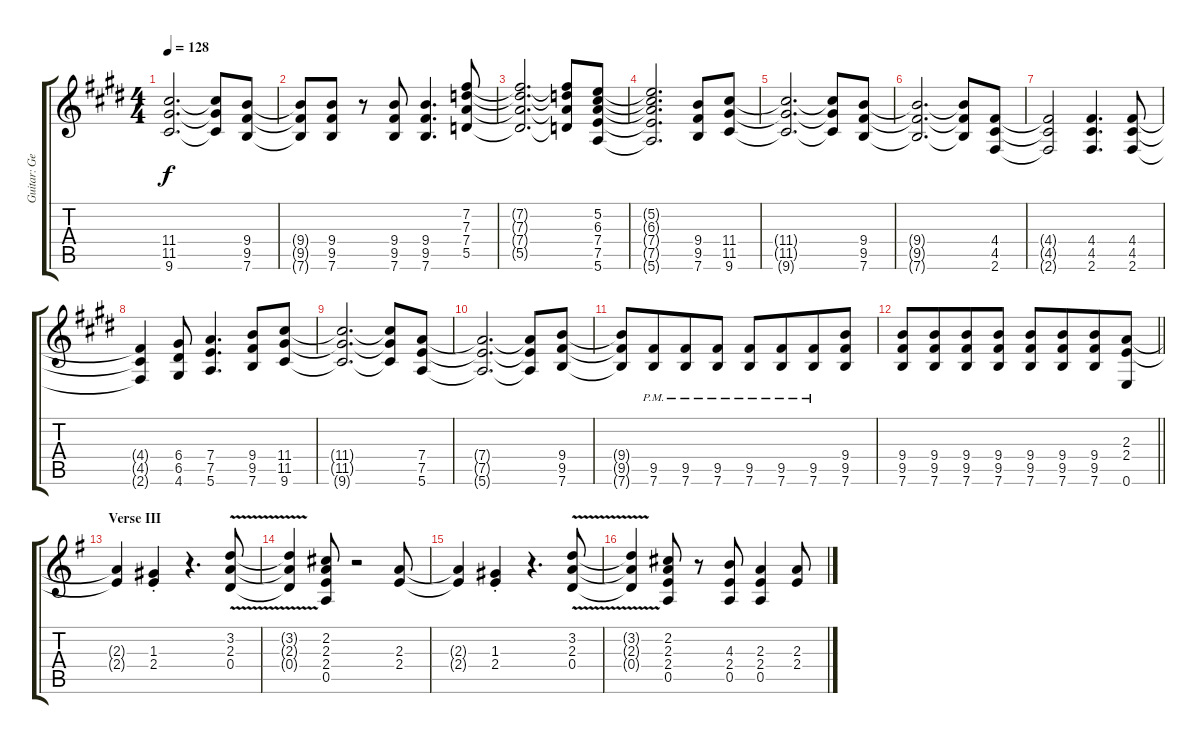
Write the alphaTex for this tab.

\track ("Guitar: George" "Guitar: Ge") {instrument overdrivenguitar}
\staff {score tabs}
\tuning (E4 B3 G3 D3 A2 E2) {hide}
\ts (4 4)
\tempo 128
\clef g2
\ks e
(11.4{t} 11.5{t} 9.6{t}).2{d dy f} (11.4{t} 11.5{t} 9.6{t}).8 (9.4 9.5 7.6).8 |
(9.4{t} 9.5{t} 7.6{t}).8 (9.4 9.5 7.6).8 r.8 (9.4 9.5 7.6).8 (9.4 9.5 7.6).4{d} (7.2 7.3 7.4 5.5).8 |
(7.2{t} 7.3{t} 7.4{t} 5.5{t}).2{d} (7.2{t} 7.3{t} 7.4{t} 5.5{t}).8 (5.2 6.3 7.4 7.5 5.6).8 |
(5.2{t} 6.3{t} 7.4{t} 7.5{t} 5.6{t}).2{d} (9.4 9.5 7.6).8 (11.4 11.5 9.6).8 |
(11.4{t} 11.5{t} 9.6{t}).2{d} (11.4{t} 11.5{t} 9.6{t}).8 (9.4 9.5 7.6).8 |
(9.4{t} 9.5{t} 7.6{t}).2{d} (9.4{t} 9.5{t} 7.6{t}).8 (4.4 4.5 2.6).8 |
(4.4{t} 4.5{t} 2.6{t}).2 (4.4 4.5 2.6).4{d} (4.4 4.5 2.6).8 |
(4.4{t} 4.5{t} 2.6{t}).4 (6.4 6.5 4.6).8 (7.4 7.5 5.6).4{d} (9.4 9.5 7.6).8 (11.4 11.5 9.6).8 |
(11.4{t} 11.5{t} 9.6{t}).2{d} (11.4{t} 11.5{t} 9.6{t}).8 (7.4 7.5 5.6).8 |
(7.4{t} 7.5{t} 5.6{t}).2{d} (7.4{t} 7.5{t} 5.6{t}).8 (9.4 9.5 7.6).8 |
(9.4{t} 9.5{t} 7.6{t}).8 (9.5{pm} 7.6{pm}).8{beam merge} (9.5{pm} 7.6{pm}).8 (9.5{pm} 7.6{pm}).8 (9.5{pm} 7.6{pm}).8 (9.5{pm} 7.6{pm}).8{beam merge} (9.5{pm} 7.6{pm}).8 (9.4 9.5 7.6).8 |
\barLineRight lightlight
(9.4 9.5 7.6).8 (9.4 9.5 7.6).8{beam merge} (9.4 9.5 7.6).8 (9.4 9.5 7.6).8 (9.4 9.5 7.6).8 (9.4 9.5 7.6).8{beam merge} (9.4 9.5 7.6).8 (2.3 2.4 0.6).8 |
\section ("" "Verse III")
\ks g
(2.3{t} 2.4{t}).4 (1.3{st} 2.4{st}).4 r.4{d} (3.2{v} 2.3{v} 0.4{v}).8 |
(3.2{t} 2.3{t} 0.4{t}).4 (2.2 2.3 2.4 0.5).8 r.2 (2.3 2.4).8 |
(2.3{t} 2.4{t}).4 (1.3{st} 2.4{st}).4 r.4{d} (3.2{v} 2.3{v} 0.4{v}).8 |
(3.2{t} 2.3{t} 0.4{t}).4 (2.2 2.3 2.4 0.5).8 r.8 (4.3 2.4 0.5).8 (2.3 2.4 0.5).4 (2.3 2.4).8
